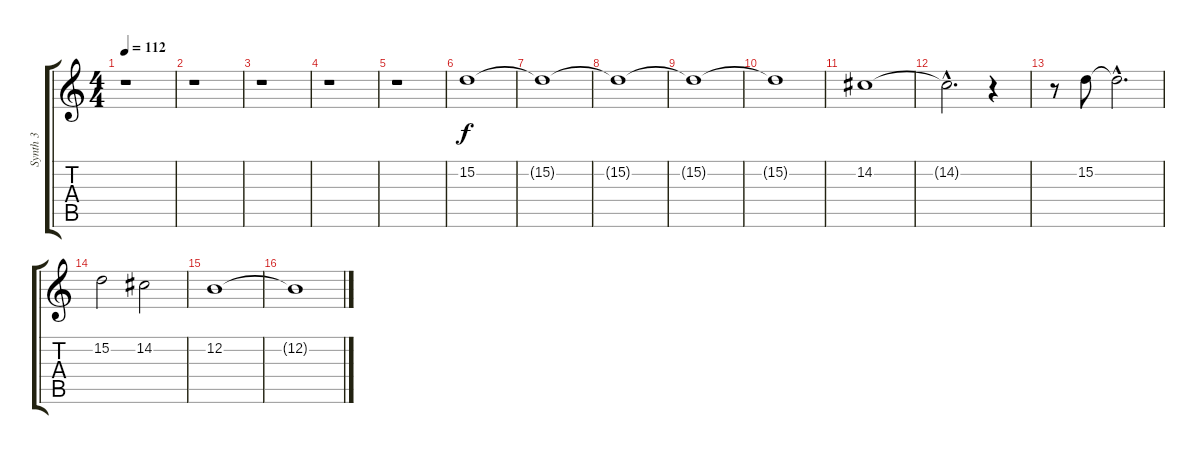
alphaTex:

\track ("Synth 3" "Synth 3") {instrument pad5bowed}
\staff {score tabs}
\tuning (E4 B3 G3 D3 A2 E2) {hide}
\ts (4 4)
\tempo 112
\clef g2
\ks c
r.1{dy f} |
r.1 |
r.1 |
r.1 |
r.1 |
15.2.1 |
15.2{t}.1 |
15.2{t}.1 |
15.2{t}.1 |
15.2{t}.1 |
14.2.1 |
14.2{hac t}.2{d} r.4 |
r.8 15.2.8 15.2{hac t}.2{d} |
15.2.2 14.2.2 |
12.2.1 |
12.2{t}.1
